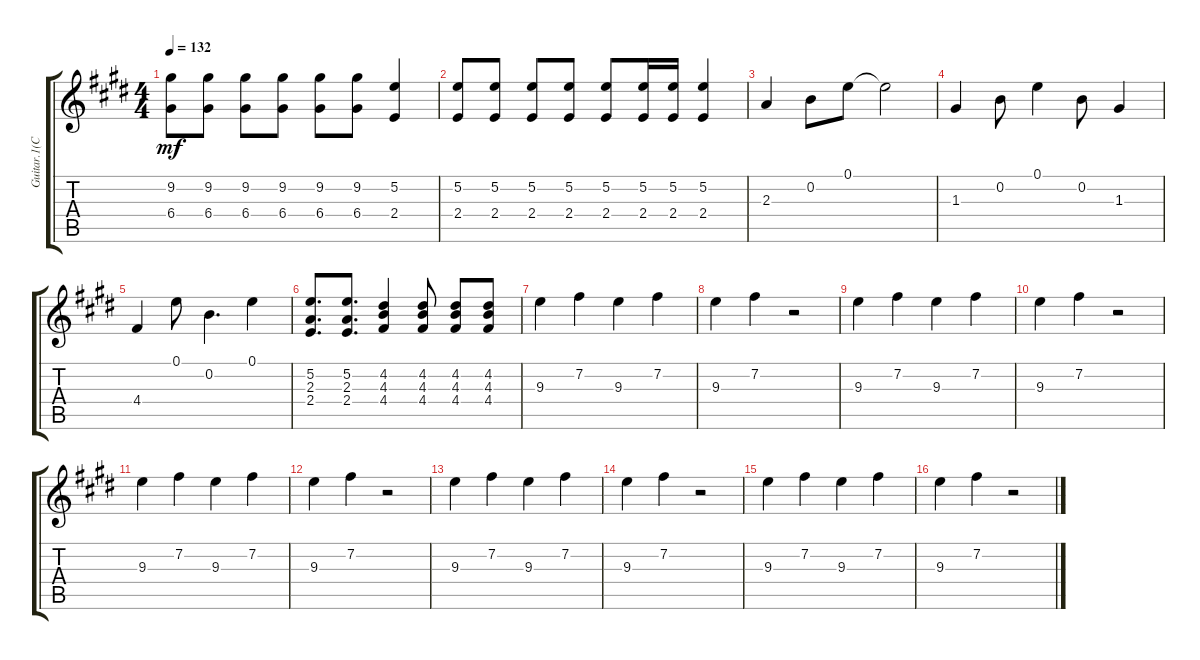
\track ("Guitar.1(Crunch)" "Guitar.1(C") {instrument overdrivenguitar}
\staff {score tabs}
\tuning (E4 B3 G3 D3 A2 E2) {hide}
\ts (4 4)
\tempo 132
\clef g2
\ks e
(9.2 6.4).8{dy mf} (9.2 6.4).8 (9.2 6.4).8 (9.2 6.4).8 (9.2 6.4).8 (9.2 6.4).8 (5.2 2.4).4 |
(5.2 2.4).8 (5.2 2.4).8 (5.2 2.4).8 (5.2 2.4).8 (5.2 2.4).8 (5.2 2.4).16 (5.2 2.4).16 (5.2 2.4).4 |
2.3.4 0.2.8 0.1.8 0.1{t}.2 |
1.3.4 0.2.8 0.1.4 0.2.8 1.3.4 |
4.4.4 0.1.8 0.2.4{d} 0.1.4 |
(5.2 2.3 2.4).8{d} (5.2 2.3 2.4).8{d} (4.2 4.3 4.4).4 (4.2 4.3 4.4).8 (4.2 4.3 4.4).8 (4.2 4.3 4.4).8 |
9.3.4 7.2.4 9.3.4 7.2.4 |
9.3.4 7.2.4 r.2 |
9.3.4 7.2.4 9.3.4 7.2.4 |
9.3.4 7.2.4 r.2 |
9.3.4 7.2.4 9.3.4 7.2.4 |
9.3.4 7.2.4 r.2 |
9.3.4 7.2.4 9.3.4 7.2.4 |
9.3.4 7.2.4 r.2 |
9.3.4 7.2.4 9.3.4 7.2.4 |
9.3.4 7.2.4 r.2
